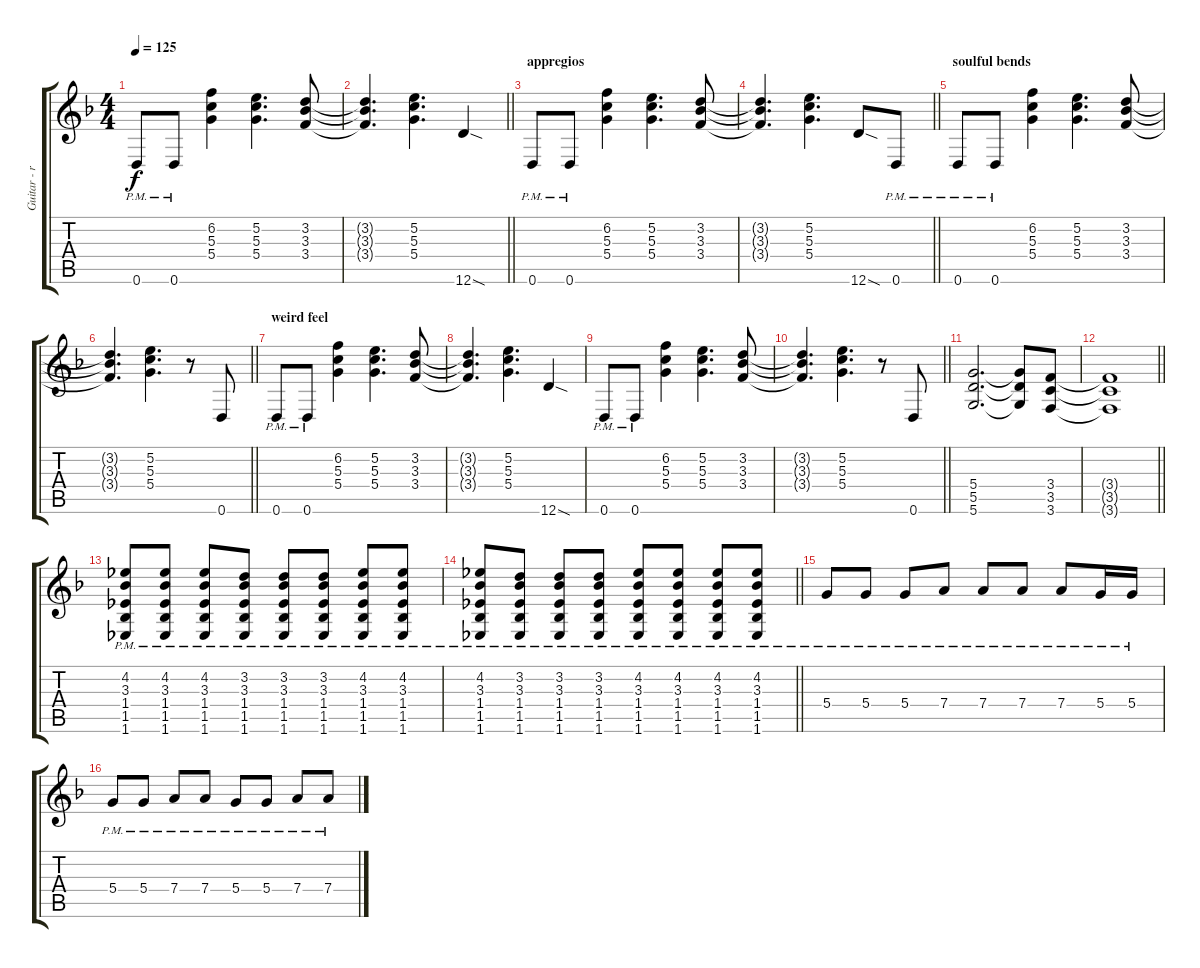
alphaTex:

\track ("Guitar - rhythm" "Guitar - r") {instrument distortionguitar}
\staff {score tabs}
\tuning (E4 B3 G3 D3 A2 D2) {hide}
\ts (4 4)
\tempo 125
\clef g2
\ks f
0.6{pm}.8{dy f} 0.6{pm}.8 (6.2 5.3 5.4).4 (5.2 5.3 5.4).4{d} (3.2 3.3 3.4).8 |
\barLineRight lightlight
(3.2{t} 3.3{t} 3.4{t}).4{d} (5.2 5.3 5.4).4{d} 12.6{sod}.4 |
\section ("" "appregios")
0.6{pm}.8 0.6{pm}.8 (6.2 5.3 5.4).4 (5.2 5.3 5.4).4{d} (3.2 3.3 3.4).8 |
\barLineRight lightlight
(3.2{t} 3.3{t} 3.4{t}).4{d} (5.2 5.3 5.4).4{d} 12.6{sod}.8 0.6{pm}.8 |
\section ("" "soulful bends")
0.6{pm}.8 0.6{pm}.8 (6.2 5.3 5.4).4 (5.2 5.3 5.4).4{d} (3.2 3.3 3.4).8 |
\barLineRight lightlight
(3.2{t} 3.3{t} 3.4{t}).4{d} (5.2 5.3 5.4).4{d} r.8 0.6.8 |
\section ("" "weird feel")
0.6{pm}.8 0.6{pm}.8 (6.2 5.3 5.4).4 (5.2 5.3 5.4).4{d} (3.2 3.3 3.4).8 |
(3.2{t} 3.3{t} 3.4{t}).4{d} (5.2 5.3 5.4).4{d} 12.6{sod}.4 |
0.6{pm}.8 0.6{pm}.8 (6.2 5.3 5.4).4 (5.2 5.3 5.4).4{d} (3.2 3.3 3.4).8 |
\barLineRight lightlight
(3.2{t} 3.3{t} 3.4{t}).4{d} (5.2 5.3 5.4).4{d} r.8 0.6.8 |
(5.4 5.5 5.6).2{d} (5.4{t} 5.5{t} 5.6{t}).8 (3.4 3.5 3.6).8 |
\barLineRight lightlight
(3.4{t} 3.5{t} 3.6{t}).1 |
(4.2{pm} 3.3{pm} 1.4{pm} 1.5{pm} 1.6{pm}).8 (4.2{pm} 3.3{pm} 1.4{pm} 1.5{pm} 1.6{pm}).8 (4.2{pm} 3.3{pm} 1.4{pm} 1.5{pm} 1.6{pm}).8 (3.2{pm} 3.3{pm} 1.4{pm} 1.5{pm} 1.6{pm}).8 (3.2{pm} 3.3{pm} 1.4{pm} 1.5{pm} 1.6{pm}).8 (3.2{pm} 3.3{pm} 1.4{pm} 1.5{pm} 1.6{pm}).8 (4.2{pm} 3.3{pm} 1.4{pm} 1.5{pm} 1.6{pm}).8 (4.2{pm} 3.3{pm} 1.4{pm} 1.5{pm} 1.6{pm}).8 |
\barLineRight lightlight
(4.2{pm} 3.3{pm} 1.4{pm} 1.5{pm} 1.6{pm}).8 (3.2{pm} 3.3{pm} 1.4{pm} 1.5{pm} 1.6{pm}).8 (3.2{pm} 3.3{pm} 1.4{pm} 1.5{pm} 1.6{pm}).8 (3.2{pm} 3.3{pm} 1.4{pm} 1.5{pm} 1.6{pm}).8 (4.2{pm} 3.3{pm} 1.4{pm} 1.5{pm} 1.6{pm}).8 (4.2{pm} 3.3{pm} 1.4{pm} 1.5{pm} 1.6{pm}).8 (4.2{pm} 3.3{pm} 1.4{pm} 1.5{pm} 1.6{pm}).8 (4.2{pm} 3.3{pm} 1.4{pm} 1.5{pm} 1.6{pm}).8 |
5.4{pm}.8 5.4{pm}.8 5.4{pm}.8 7.4{pm}.8 7.4{pm}.8 7.4{pm}.8 7.4{pm}.8 5.4{pm}.16 5.4{pm}.16 |
5.4{pm}.8 5.4{pm}.8 7.4{pm}.8 7.4{pm}.8 5.4{pm}.8 5.4{pm}.8 7.4{pm}.8 7.4{pm}.8
